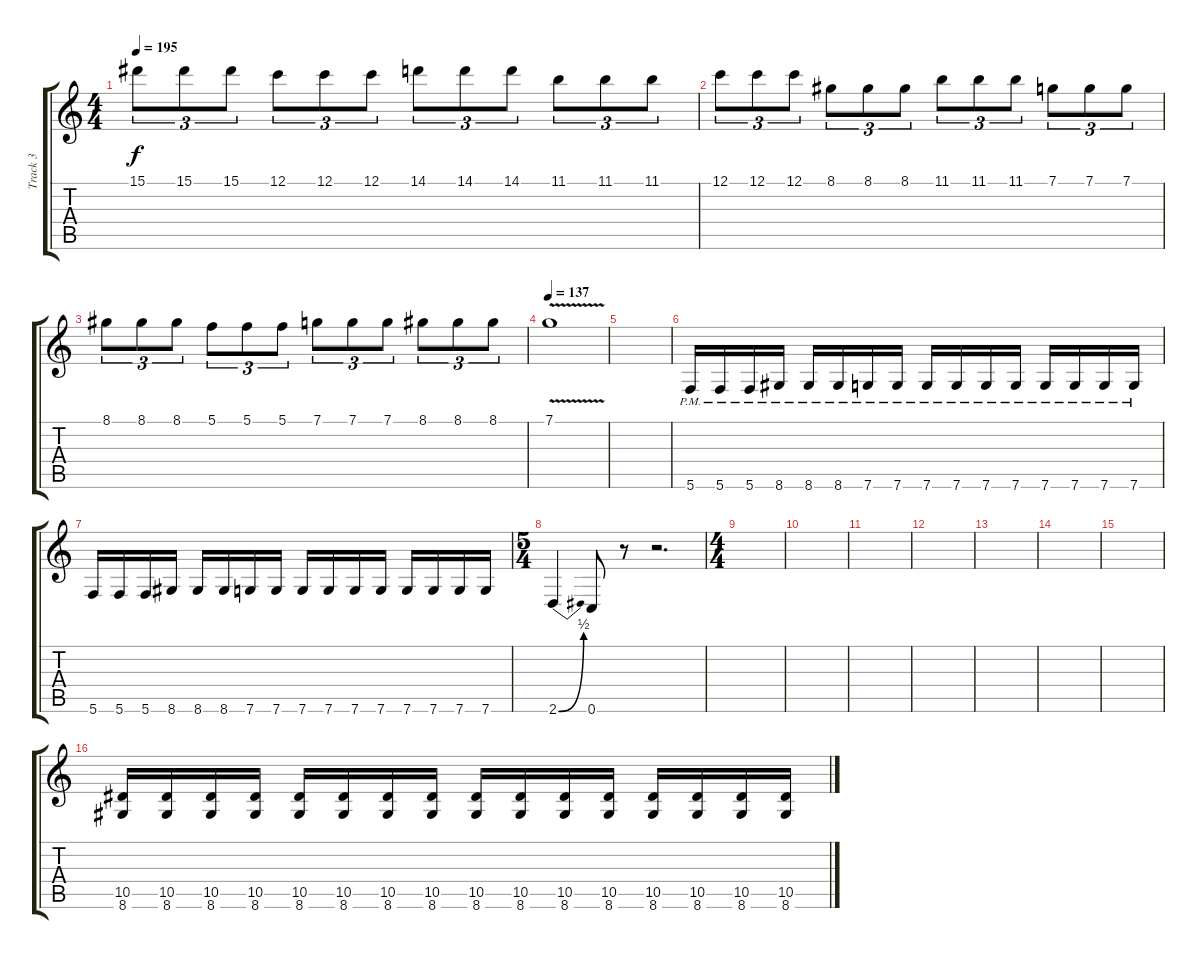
\track ("Track 3" "Track 3") {instrument distortionguitar}
\staff {score tabs}
\tuning (C4 G3 Eb3 Bb2 F2 C2) {hide}
\ts (4 4)
\tempo 195
\clef g2
\ks c
15.1.8{tu (3 2) dy f} 15.1.8{tu (3 2)} 15.1.8{tu (3 2)} 12.1.8{tu (3 2)} 12.1.8{tu (3 2)} 12.1.8{tu (3 2)} 14.1.8{tu (3 2)} 14.1.8{tu (3 2)} 14.1.8{tu (3 2)} 11.1.8{tu (3 2)} 11.1.8{tu (3 2)} 11.1.8{tu (3 2)} |
12.1.8{tu (3 2)} 12.1.8{tu (3 2)} 12.1.8{tu (3 2)} 8.1.8{tu (3 2)} 8.1.8{tu (3 2)} 8.1.8{tu (3 2)} 11.1.8{tu (3 2)} 11.1.8{tu (3 2)} 11.1.8{tu (3 2)} 7.1.8{tu (3 2)} 7.1.8{tu (3 2)} 7.1.8{tu (3 2)} |
8.1.8{tu (3 2)} 8.1.8{tu (3 2)} 8.1.8{tu (3 2)} 5.1.8{tu (3 2)} 5.1.8{tu (3 2)} 5.1.8{tu (3 2)} 7.1.8{tu (3 2)} 7.1.8{tu (3 2)} 7.1.8{tu (3 2)} 8.1.8{tu (3 2)} 8.1.8{tu (3 2)} 8.1.8{tu (3 2)} |
\tempo 137
7.1{v}.1 |
|
5.6{pm}.16 5.6{pm}.16 5.6{pm}.16 8.6{pm}.16 8.6{pm}.16 8.6{pm}.16 7.6{pm}.16 7.6{pm}.16 7.6{pm}.16 7.6{pm}.16 7.6{pm}.16 7.6{pm}.16 7.6{pm}.16 7.6{pm}.16 7.6{pm}.16 7.6{pm}.16 |
5.6.16 5.6.16 5.6.16 8.6.16 8.6.16 8.6.16 7.6.16 7.6.16 7.6.16 7.6.16 7.6.16 7.6.16 7.6.16 7.6.16 7.6.16 7.6.16 |
\ts (5 4)
2.6{be (bend 0 0 60 2)}.4 0.6.8 r.8 r.2{d} |
\ts (4 4)
|
|
|
|
|
|
|
(10.5 8.6).16 (10.5 8.6).16 (10.5 8.6).16 (10.5 8.6).16 (10.5 8.6).16 (10.5 8.6).16 (10.5 8.6).16 (10.5 8.6).16 (10.5 8.6).16 (10.5 8.6).16 (10.5 8.6).16 (10.5 8.6).16 (10.5 8.6).16 (10.5 8.6).16 (10.5 8.6).16 (10.5 8.6).16
